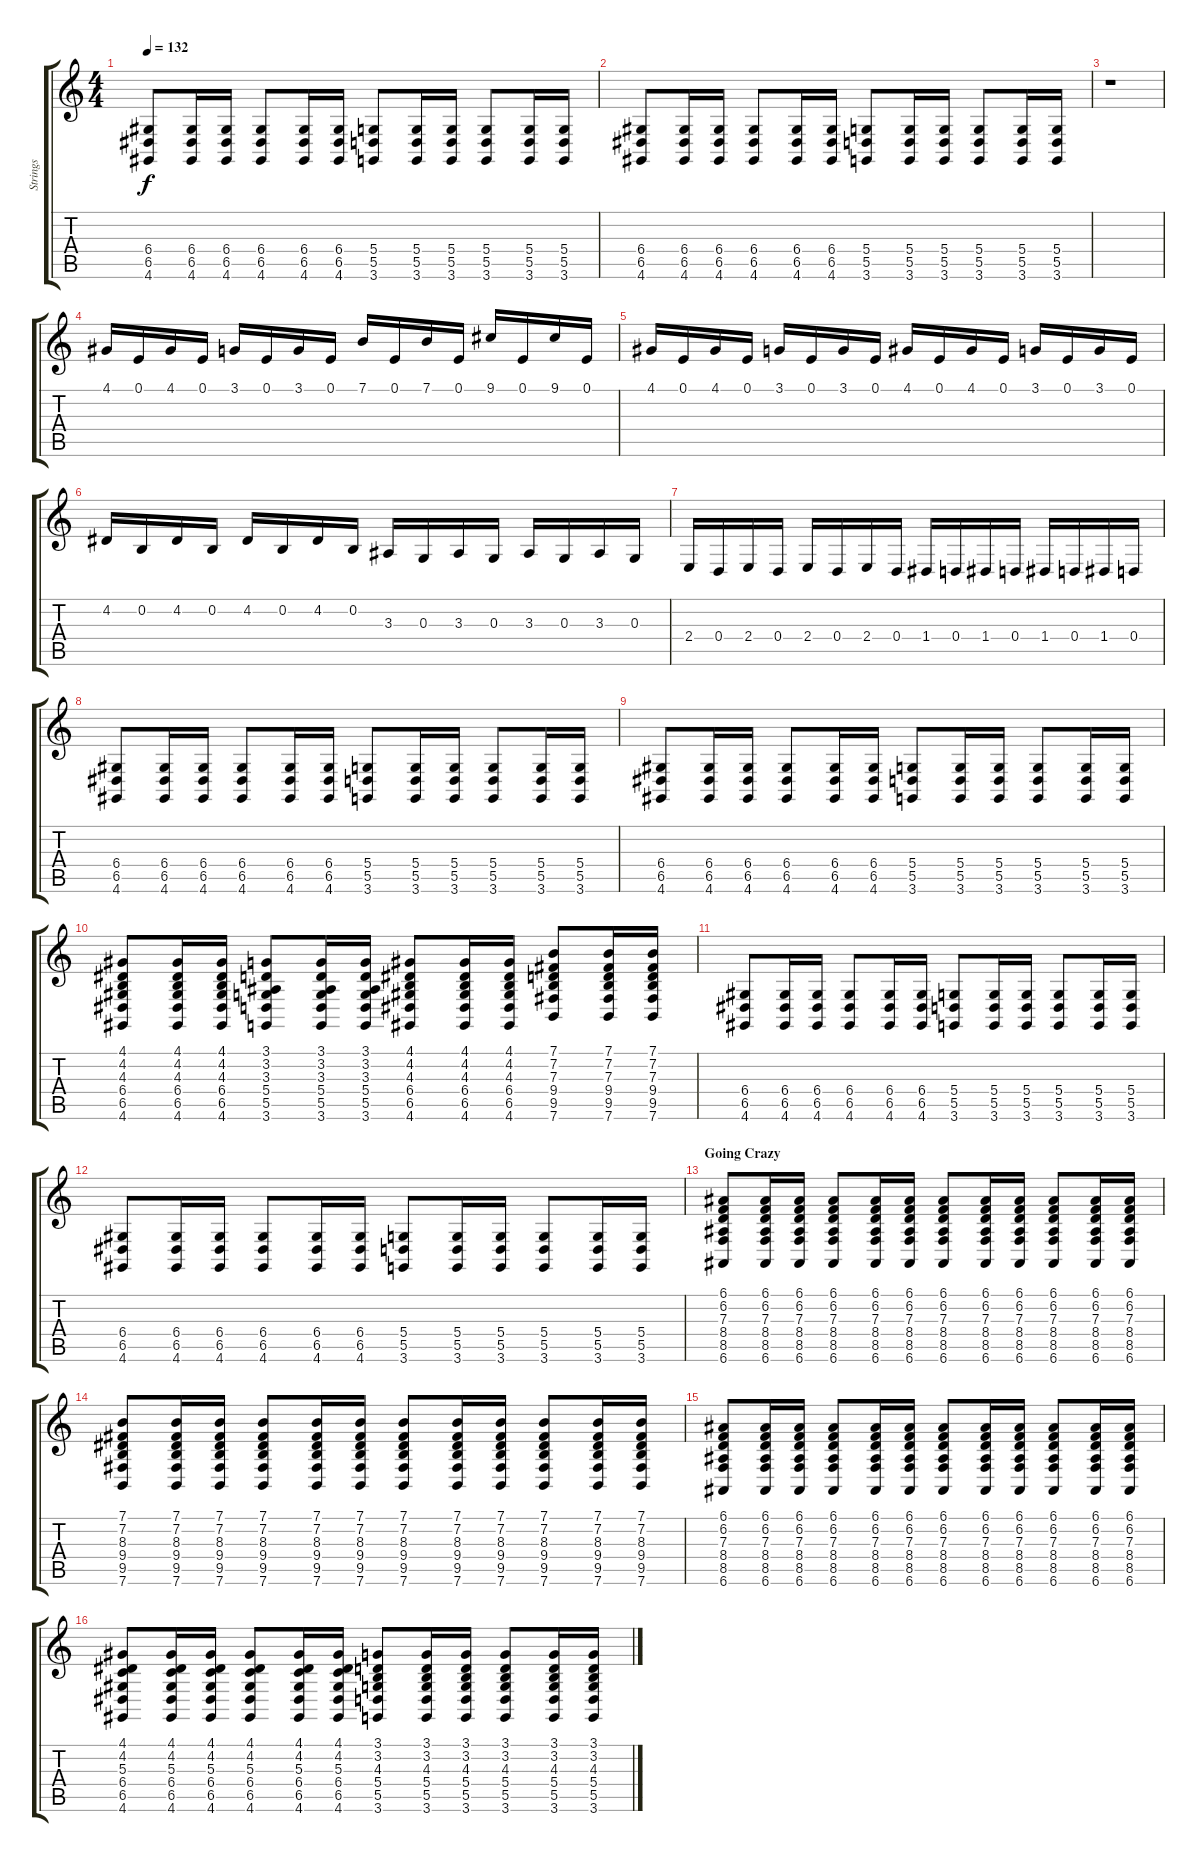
\track ("Strings" "Strings") {instrument stringensemble1}
\staff {score tabs}
\tuning (E4 B3 G3 D3 A2 E2) {hide}
\ts (4 4)
\tempo 132
\clef g2
\ks c
(6.4 6.5 4.6).8{dy f} (6.4 6.5 4.6).16 (6.4 6.5 4.6).16 (6.4 6.5 4.6).8 (6.4 6.5 4.6).16 (6.4 6.5 4.6).16 (5.4 5.5 3.6).8 (5.4 5.5 3.6).16 (5.4 5.5 3.6).16 (5.4 5.5 3.6).8 (5.4 5.5 3.6).16 (5.4 5.5 3.6).16 |
(6.4 6.5 4.6).8 (6.4 6.5 4.6).16 (6.4 6.5 4.6).16 (6.4 6.5 4.6).8 (6.4 6.5 4.6).16 (6.4 6.5 4.6).16 (5.4 5.5 3.6).8 (5.4 5.5 3.6).16 (5.4 5.5 3.6).16 (5.4 5.5 3.6).8 (5.4 5.5 3.6).16 (5.4 5.5 3.6).16 |
r.1 |
4.1.16 0.1.16 4.1.16 0.1.16 3.1.16 0.1.16 3.1.16 0.1.16 7.1.16 0.1.16 7.1.16 0.1.16 9.1.16 0.1.16 9.1.16 0.1.16 |
4.1.16 0.1.16 4.1.16 0.1.16 3.1.16 0.1.16 3.1.16 0.1.16 4.1.16 0.1.16 4.1.16 0.1.16 3.1.16 0.1.16 3.1.16 0.1.16 |
4.2.16 0.2.16 4.2.16 0.2.16 4.2.16 0.2.16 4.2.16 0.2.16 3.3.16 0.3.16 3.3.16 0.3.16 3.3.16 0.3.16 3.3.16 0.3.16 |
2.4.16 0.4.16 2.4.16 0.4.16 2.4.16 0.4.16 2.4.16 0.4.16 1.4.16 0.4.16 1.4.16 0.4.16 1.4.16 0.4.16 1.4.16 0.4.16 |
(6.4 6.5 4.6).8 (6.4 6.5 4.6).16 (6.4 6.5 4.6).16 (6.4 6.5 4.6).8 (6.4 6.5 4.6).16 (6.4 6.5 4.6).16 (5.4 5.5 3.6).8 (5.4 5.5 3.6).16 (5.4 5.5 3.6).16 (5.4 5.5 3.6).8 (5.4 5.5 3.6).16 (5.4 5.5 3.6).16 |
(6.4 6.5 4.6).8 (6.4 6.5 4.6).16 (6.4 6.5 4.6).16 (6.4 6.5 4.6).8 (6.4 6.5 4.6).16 (6.4 6.5 4.6).16 (5.4 5.5 3.6).8 (5.4 5.5 3.6).16 (5.4 5.5 3.6).16 (5.4 5.5 3.6).8 (5.4 5.5 3.6).16 (5.4 5.5 3.6).16 |
(4.1 4.2 4.3 6.4 6.5 4.6).8 (4.1 4.2 4.3 6.4 6.5 4.6).16 (4.1 4.2 4.3 6.4 6.5 4.6).16 (3.1 3.2 3.3 5.4 5.5 3.6).8 (3.1 3.2 3.3 5.4 5.5 3.6).16 (3.1 3.2 3.3 5.4 5.5 3.6).16 (4.1 4.2 4.3 6.4 6.5 4.6).8 (4.1 4.2 4.3 6.4 6.5 4.6).16 (4.1 4.2 4.3 6.4 6.5 4.6).16 (7.1 7.2 7.3 9.4 9.5 7.6).8 (7.1 7.2 7.3 9.4 9.5 7.6).16 (7.1 7.2 7.3 9.4 9.5 7.6).16 |
(6.4 6.5 4.6).8 (6.4 6.5 4.6).16 (6.4 6.5 4.6).16 (6.4 6.5 4.6).8 (6.4 6.5 4.6).16 (6.4 6.5 4.6).16 (5.4 5.5 3.6).8 (5.4 5.5 3.6).16 (5.4 5.5 3.6).16 (5.4 5.5 3.6).8 (5.4 5.5 3.6).16 (5.4 5.5 3.6).16 |
(6.4 6.5 4.6).8 (6.4 6.5 4.6).16 (6.4 6.5 4.6).16 (6.4 6.5 4.6).8 (6.4 6.5 4.6).16 (6.4 6.5 4.6).16 (5.4 5.5 3.6).8 (5.4 5.5 3.6).16 (5.4 5.5 3.6).16 (5.4 5.5 3.6).8 (5.4 5.5 3.6).16 (5.4 5.5 3.6).16 |
\section ("" "Going Crazy")
(6.1 6.2 7.3 8.4 8.5 6.6).8 (6.1 6.2 7.3 8.4 8.5 6.6).16 (6.1 6.2 7.3 8.4 8.5 6.6).16 (6.1 6.2 7.3 8.4 8.5 6.6).8 (6.1 6.2 7.3 8.4 8.5 6.6).16 (6.1 6.2 7.3 8.4 8.5 6.6).16 (6.1 6.2 7.3 8.4 8.5 6.6).8 (6.1 6.2 7.3 8.4 8.5 6.6).16 (6.1 6.2 7.3 8.4 8.5 6.6).16 (6.1 6.2 7.3 8.4 8.5 6.6).8 (6.1 6.2 7.3 8.4 8.5 6.6).16 (6.1 6.2 7.3 8.4 8.5 6.6).16 |
(7.1 7.2 8.3 9.4 9.5 7.6).8 (7.1 7.2 8.3 9.4 9.5 7.6).16 (7.1 7.2 8.3 9.4 9.5 7.6).16 (7.1 7.2 8.3 9.4 9.5 7.6).8 (7.1 7.2 8.3 9.4 9.5 7.6).16 (7.1 7.2 8.3 9.4 9.5 7.6).16 (7.1 7.2 8.3 9.4 9.5 7.6).8 (7.1 7.2 8.3 9.4 9.5 7.6).16 (7.1 7.2 8.3 9.4 9.5 7.6).16 (7.1 7.2 8.3 9.4 9.5 7.6).8 (7.1 7.2 8.3 9.4 9.5 7.6).16 (7.1 7.2 8.3 9.4 9.5 7.6).16 |
(6.1 6.2 7.3 8.4 8.5 6.6).8 (6.1 6.2 7.3 8.4 8.5 6.6).16 (6.1 6.2 7.3 8.4 8.5 6.6).16 (6.1 6.2 7.3 8.4 8.5 6.6).8 (6.1 6.2 7.3 8.4 8.5 6.6).16 (6.1 6.2 7.3 8.4 8.5 6.6).16 (6.1 6.2 7.3 8.4 8.5 6.6).8 (6.1 6.2 7.3 8.4 8.5 6.6).16 (6.1 6.2 7.3 8.4 8.5 6.6).16 (6.1 6.2 7.3 8.4 8.5 6.6).8 (6.1 6.2 7.3 8.4 8.5 6.6).16 (6.1 6.2 7.3 8.4 8.5 6.6).16 |
(4.1 4.2 5.3 6.4 6.5 4.6).8 (4.1 4.2 5.3 6.4 6.5 4.6).16 (4.1 4.2 5.3 6.4 6.5 4.6).16 (4.1 4.2 5.3 6.4 6.5 4.6).8 (4.1 4.2 5.3 6.4 6.5 4.6).16 (4.1 4.2 5.3 6.4 6.5 4.6).16 (3.1 3.2 4.3 5.4 5.5 3.6).8 (3.1 3.2 4.3 5.4 5.5 3.6).16 (3.1 3.2 4.3 5.4 5.5 3.6).16 (3.1 3.2 4.3 5.4 5.5 3.6).8 (3.1 3.2 4.3 5.4 5.5 3.6).16 (3.1 3.2 4.3 5.4 5.5 3.6).16
